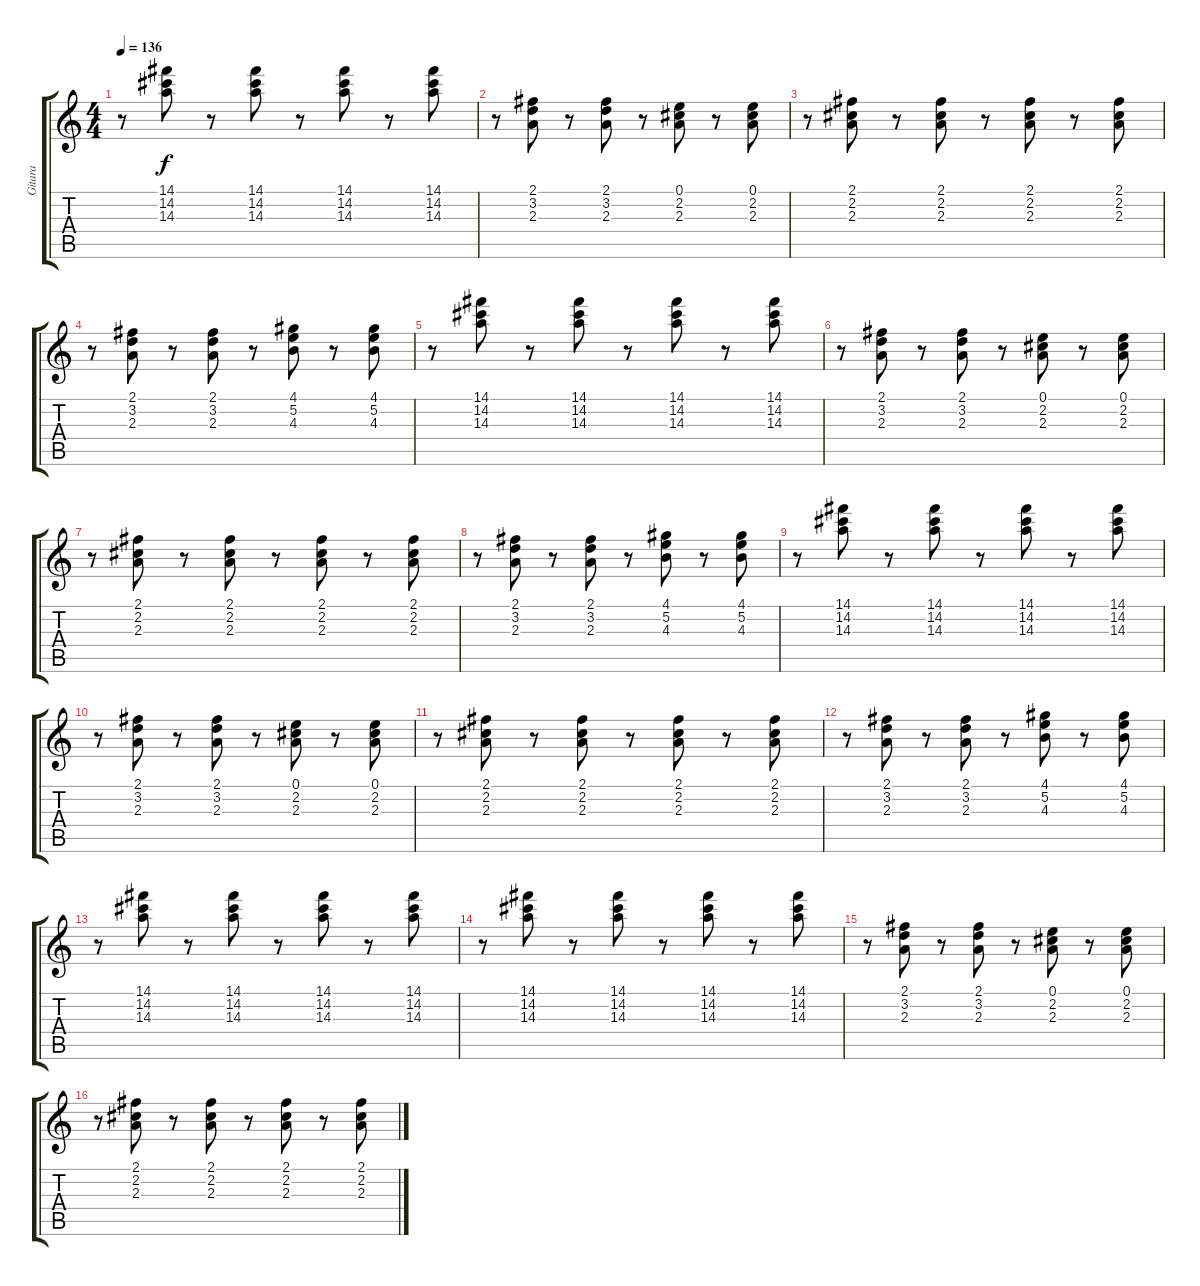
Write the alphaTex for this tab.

\track ("Gitara" "Gitara") {instrument distortionguitar}
\staff {score tabs}
\tuning (E4 B3 G3 D3 A2 E2) {hide}
\ts (4 4)
\tempo 136
\clef g2
\ks c
r.8{dy f} (14.1 14.2 14.3).8 r.8 (14.1 14.2 14.3).8 r.8 (14.1 14.2 14.3).8 r.8 (14.1 14.2 14.3).8 |
r.8 (2.1 3.2 2.3).8 r.8 (2.1 3.2 2.3).8 r.8 (0.1 2.2 2.3).8 r.8 (0.1 2.2 2.3).8 |
r.8 (2.1 2.2 2.3).8 r.8 (2.1 2.2 2.3).8 r.8 (2.1 2.2 2.3).8 r.8 (2.1 2.2 2.3).8 |
r.8 (2.1 3.2 2.3).8 r.8 (2.1 3.2 2.3).8 r.8 (4.1 5.2 4.3).8 r.8 (4.1 5.2 4.3).8 |
r.8 (14.1 14.2 14.3).8 r.8 (14.1 14.2 14.3).8 r.8 (14.1 14.2 14.3).8 r.8 (14.1 14.2 14.3).8 |
r.8 (2.1 3.2 2.3).8 r.8 (2.1 3.2 2.3).8 r.8 (0.1 2.2 2.3).8 r.8 (0.1 2.2 2.3).8 |
r.8 (2.1 2.2 2.3).8 r.8 (2.1 2.2 2.3).8 r.8 (2.1 2.2 2.3).8 r.8 (2.1 2.2 2.3).8 |
r.8 (2.1 3.2 2.3).8 r.8 (2.1 3.2 2.3).8 r.8 (4.1 5.2 4.3).8 r.8 (4.1 5.2 4.3).8 |
r.8 (14.1 14.2 14.3).8 r.8 (14.1 14.2 14.3).8 r.8 (14.1 14.2 14.3).8 r.8 (14.1 14.2 14.3).8 |
r.8 (2.1 3.2 2.3).8 r.8 (2.1 3.2 2.3).8 r.8 (0.1 2.2 2.3).8 r.8 (0.1 2.2 2.3).8 |
r.8 (2.1 2.2 2.3).8 r.8 (2.1 2.2 2.3).8 r.8 (2.1 2.2 2.3).8 r.8 (2.1 2.2 2.3).8 |
r.8 (2.1 3.2 2.3).8 r.8 (2.1 3.2 2.3).8 r.8 (4.1 5.2 4.3).8 r.8 (4.1 5.2 4.3).8 |
r.8 (14.1 14.2 14.3).8 r.8 (14.1 14.2 14.3).8 r.8 (14.1 14.2 14.3).8 r.8 (14.1 14.2 14.3).8 |
r.8 (14.1 14.2 14.3).8 r.8 (14.1 14.2 14.3).8 r.8 (14.1 14.2 14.3).8 r.8 (14.1 14.2 14.3).8 |
r.8 (2.1 3.2 2.3).8 r.8 (2.1 3.2 2.3).8 r.8 (0.1 2.2 2.3).8 r.8 (0.1 2.2 2.3).8 |
r.8 (2.1 2.2 2.3).8 r.8 (2.1 2.2 2.3).8 r.8 (2.1 2.2 2.3).8 r.8 (2.1 2.2 2.3).8
